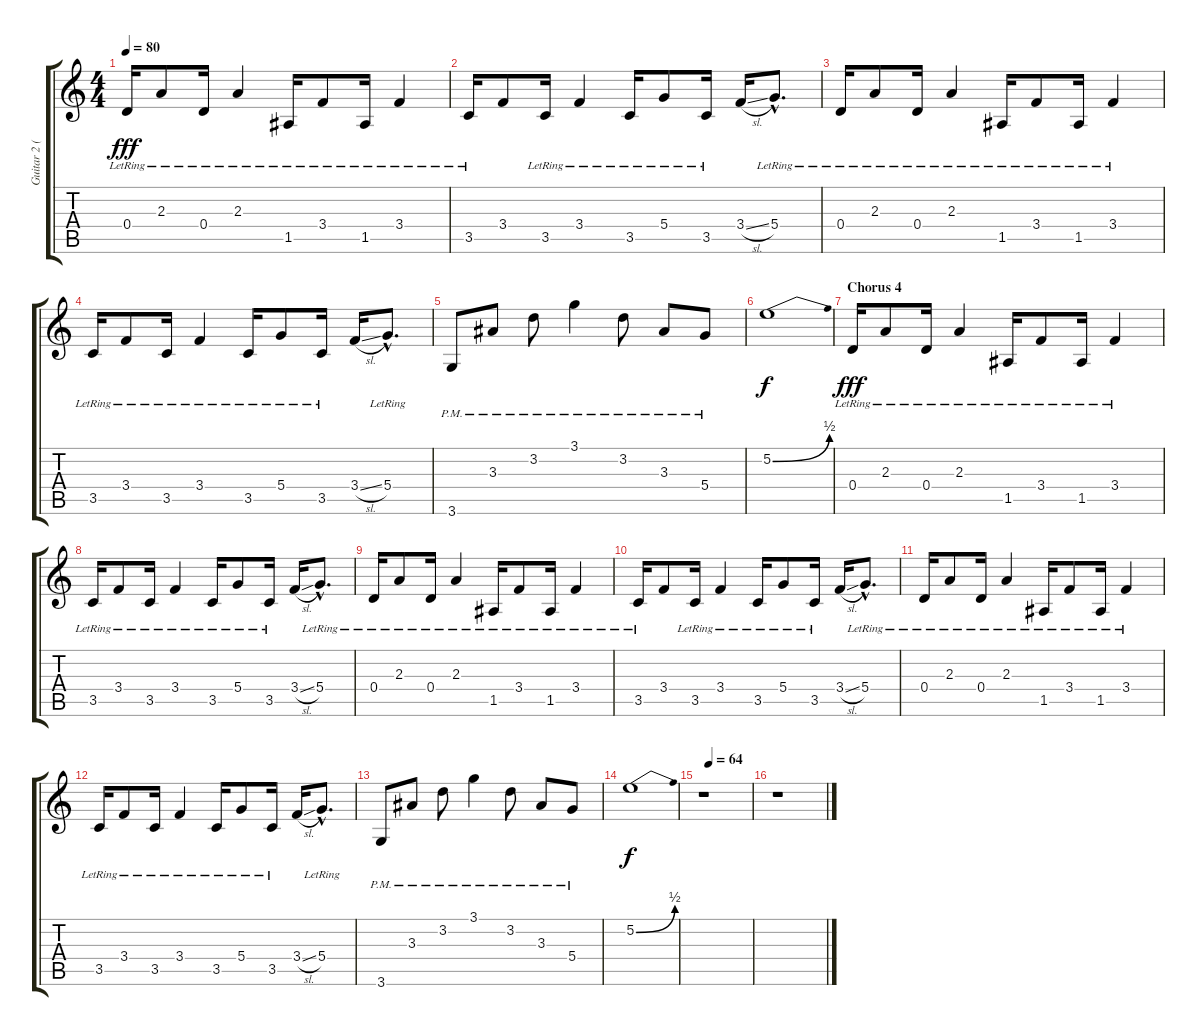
\track ("Guitar 2 (Evan Taubenfield)" "Guitar 2 (") {instrument electricguitarclean}
\staff {score tabs}
\tuning (E4 B3 G3 D3 A2 E2) {hide}
\ts (4 4)
\tempo 80
\clef g2
\ks c
0.4{lr}.16{dy fff volume 14} 2.3{lr}.8 0.4{lr}.16 2.3{lr}.4 1.5{lr}.16 3.4{lr}.8 1.5{lr}.16 3.4{lr}.4 |
3.5{lr}.16{volume 14} 3.4.8 3.5{lr}.16 3.4{lr}.4 3.5{lr}.16 5.4{lr}.8 3.5{lr}.16 3.4{sl}.16 5.4{hac lr}.8{d} |
0.4{lr}.16{volume 14} 2.3{lr}.8 0.4{lr}.16 2.3{lr}.4 1.5{lr}.16 3.4{lr}.8 1.5{lr}.16 3.4{lr}.4 |
3.5{lr}.16{volume 14} 3.4{lr}.8 3.5{lr}.16 3.4{lr}.4 3.5{lr}.16 5.4{lr}.8 3.5{lr}.16 3.4{sl}.16 5.4{hac lr}.8{d} |
3.6{pm}.8{instrument overdrivenguitar} 3.3{pm}.8 3.2{pm}.8 3.1{pm}.4 3.2{pm}.8 3.3{pm}.8 5.4{pm}.8 |
5.2{be (bend 0 0 60 2)}.1{dy f} |
\section ("" "Chorus 4")
0.4{lr}.16{dy fff volume 14 instrument electricguitarclean} 2.3{lr}.8 0.4{lr}.16 2.3{lr}.4 1.5{lr}.16 3.4{lr}.8 1.5{lr}.16 3.4{lr}.4 |
3.5{lr}.16{volume 14} 3.4{lr}.8 3.5{lr}.16 3.4{lr}.4 3.5{lr}.16 5.4{lr}.8 3.5{lr}.16 3.4{sl}.16 5.4{hac lr}.8{d} |
0.4{lr}.16{volume 14} 2.3{lr}.8 0.4{lr}.16 2.3{lr}.4 1.5{lr}.16 3.4{lr}.8 1.5{lr}.16 3.4{lr}.4 |
3.5{lr}.16{volume 14} 3.4.8 3.5{lr}.16 3.4{lr}.4 3.5{lr}.16 5.4{lr}.8 3.5{lr}.16 3.4{sl}.16 5.4{hac lr}.8{d} |
0.4{lr}.16{volume 14} 2.3{lr}.8 0.4{lr}.16 2.3{lr}.4 1.5{lr}.16 3.4{lr}.8 1.5{lr}.16 3.4{lr}.4 |
3.5{lr}.16{volume 14} 3.4{lr}.8 3.5{lr}.16 3.4{lr}.4 3.5{lr}.16 5.4{lr}.8 3.5{lr}.16 3.4{sl}.16 5.4{hac lr}.8{d} |
3.6{pm}.8{instrument overdrivenguitar} 3.3{pm}.8 3.2{pm}.8 3.1{pm}.4 3.2{pm}.8 3.3{pm}.8 5.4{pm}.8 |
5.2{be (bend 0 0 60 2)}.1{dy f} |
\tempo (64 0.125)
r.1 |
r.1
